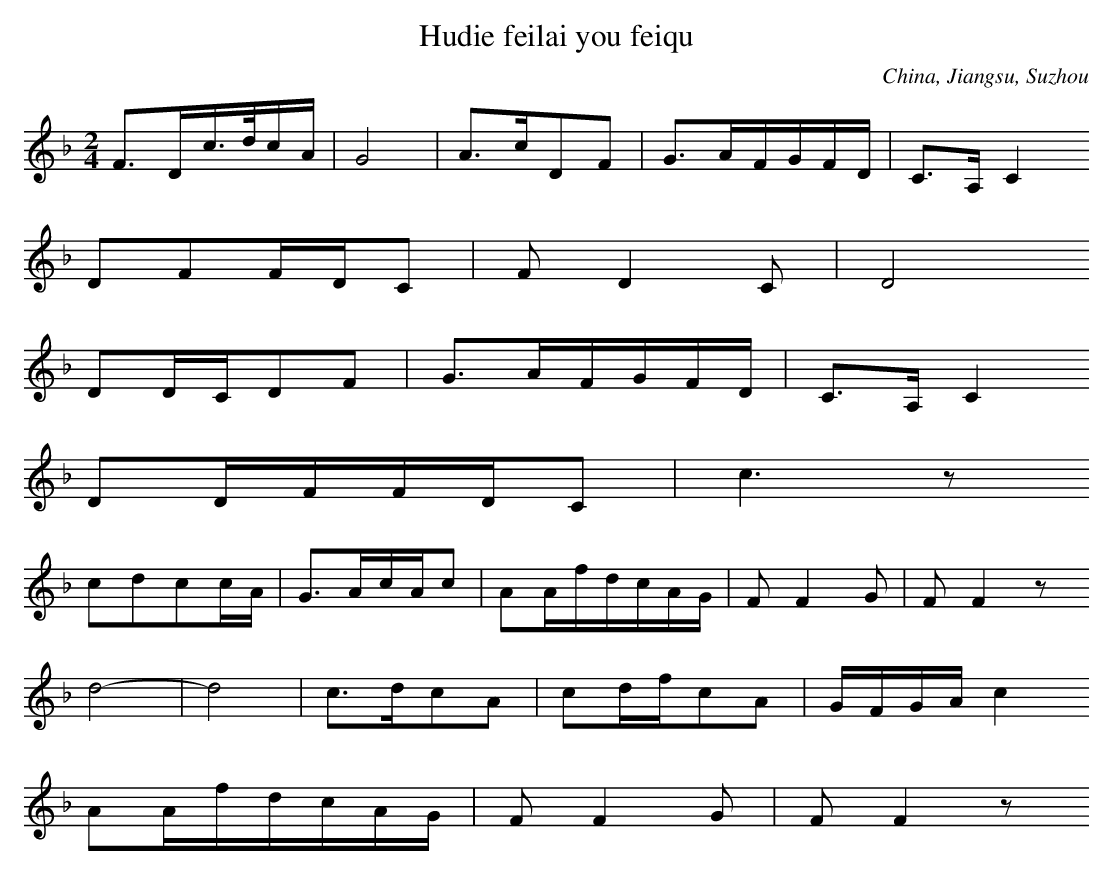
X:1
T: Hudie feilai you feiqu
O: China, Jiangsu, Suzhou
M: 2/4
L: 1/32
K: F
F6D2c3dc2A2 | G16 | A6c2D4F4 | G6A2F2G2F2D2 | C6A,2C8
D4F4F2D2C4 | F4D8C4 | D16
D4D2C2D4F4 | G6A2F2G2F2D2 | C6A,2C8
D4D2F2F2D2C4 | c12z4
c4d4c4c2A2 | G6A2c2A2c4 | A4A2f2d2c2A2G2 | F4F8G4 | F4F8z4
d16- | d16 | c6d2c4A4 | c4d2f2c4A4 | G2F2G2A2c8
A4A2f2d2c2A2G2 | F4F8G4 | F4F8z4
